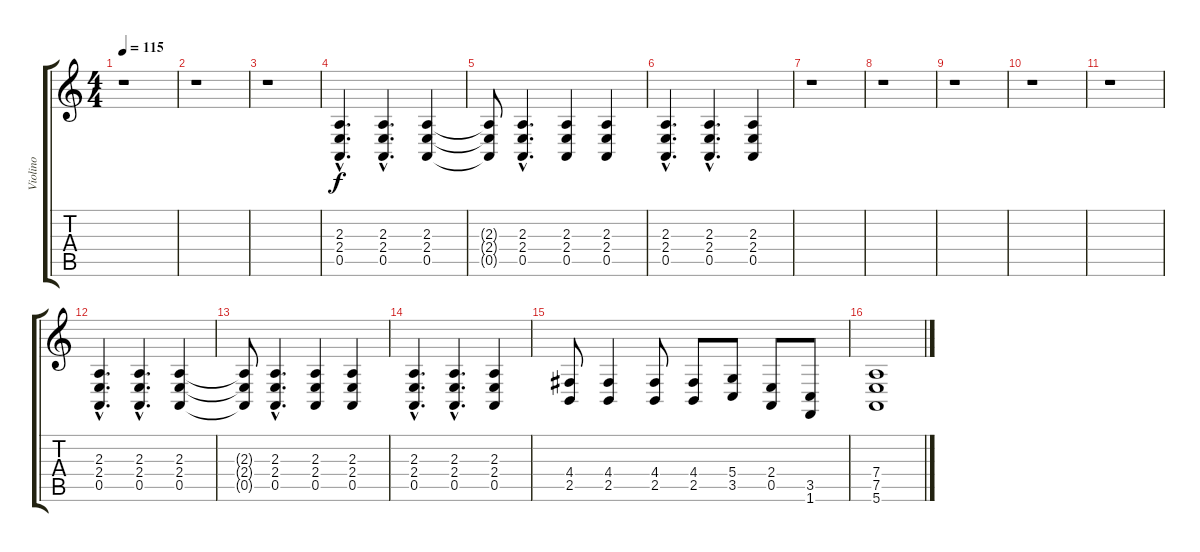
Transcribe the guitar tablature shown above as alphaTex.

\track ("Violino" "Violino") {instrument tremolostrings}
\staff {score tabs}
\tuning (E4 B3 G3 D3 A2 E2) {hide}
\ts (4 4)
\tempo 115
\clef g2
\ks c
r.1{dy f} |
r.1 |
r.1 |
(2.3{hac} 2.4{hac} 0.5{hac}).4{d} (2.3{hac} 2.4{hac} 0.5{hac}).4{d} (2.3 2.4 0.5).4 |
(2.3{t} 2.4{t} 0.5{t}).8 (2.3{hac} 2.4{hac} 0.5{hac}).4{d} (2.3 2.4 0.5).4 (2.3 2.4 0.5).4 |
(2.3{hac} 2.4{hac} 0.5{hac}).4{d} (2.3{hac} 2.4{hac} 0.5{hac}).4{d} (2.3 2.4 0.5).4 |
r.1 |
r.1 |
r.1 |
r.1 |
r.1 |
(2.3{hac} 2.4{hac} 0.5{hac}).4{d} (2.3{hac} 2.4{hac} 0.5{hac}).4{d} (2.3 2.4 0.5).4 |
(2.3{t} 2.4{t} 0.5{t}).8 (2.3{hac} 2.4{hac} 0.5{hac}).4{d} (2.3 2.4 0.5).4 (2.3 2.4 0.5).4 |
(2.3{hac} 2.4{hac} 0.5{hac}).4{d} (2.3{hac} 2.4{hac} 0.5{hac}).4{d} (2.3 2.4 0.5).4 |
(4.4 2.5).8 (4.4 2.5).4 (4.4 2.5).8 (4.4 2.5).8 (5.4 3.5).8 (2.4 0.5).8 (3.5 1.6).8 |
(7.4 7.5 5.6).1
